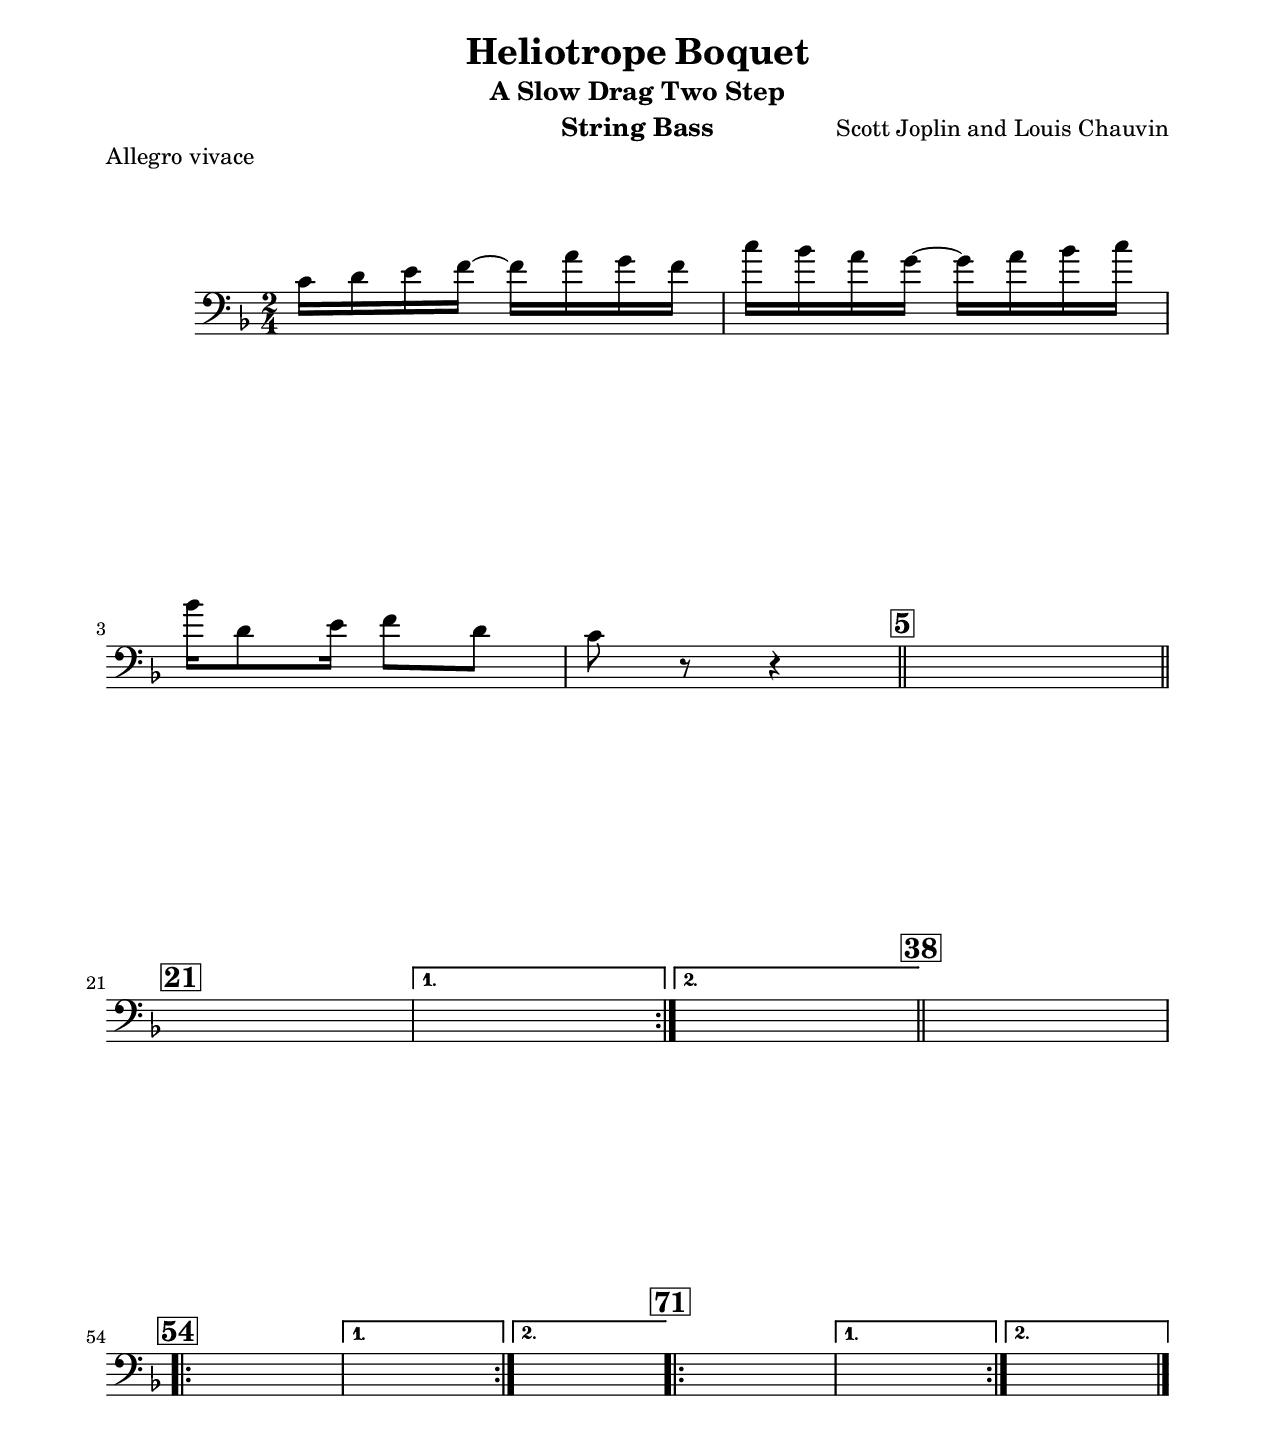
\version "2.22.2"

\include "defs.lyi"
\version "2.22.2"

\include "defs.lyi"

tubaDynamics =
{
  s2*4 |
  % 5
  s2*16 |

  \repeat volta 2
  {
    % 21
    s2*15 |
  }
  \alternative
  {
    {
      s2 |
    }
    {
      s2 |
    }
  }

  % 38
  s2*16 |

  \repeat volta 2
  {
    % 54
    s2*15 |
  }
  \alternative
  {
    {
      s2 |
    }
    {
      s2 |
    }
  }

  \repeat volta 2
  {
    % 71
    s2*15 |
  }
  \alternative
  {
    {
      s2 |
    }
    {
      s2 |
    }
  }
}


tubaCues =
{
  \time 2/4
  \key g \major
  \clef bass

  s2*87 |
}


tubaNotCues =
{
  \time 2/4
  \key g \major
  \clef bass

  s2*87 |
}


tubaNotes =
{
  d16 e fis g~g b a g |
  d'16 c b a~a b c d |
  c16 e,8 fis16 g8 e |
  d8 r r4 |

  % 5
  s2*16 |

  \repeat volta 2
  {
    % 21
    s2*15 |
  }
  \alternative
  {
    {
      s2 |
    }
    {
      s2 |
    }
  }

  % 38
  s2*16 |

  \repeat volta 2
  {
    % 54
    s2*15 |
  }
  \alternative
  {
    {
      s2 |
    }
    {
      s2 |
    }
  }

  \repeat volta 2
  {
    % 71
    s2*15 |
  }
  \alternative
  {
    {
      s2 |
    }
    {
      s2 |
    }
  }
}

tubaScore = \transpose c bes \relative c, { << \tubaNotes \tubaNotCues \tubaDynamics >> }
tubaPart  = \transpose c bes \relative c, { << \tubaNotes \tubaCues    \tubaDynamics >> }
stringbassScore = \transpose c bes \relative c { << \tubaNotes \tubaNotCues \tubaDynamics >> }
stringbassPart  = \transpose c bes \relative c { << \tubaNotes \tubaCues    \tubaDynamics >> }


instrument = "String Bass"

notes = \stringbassPart

\include "Part.lyi"
